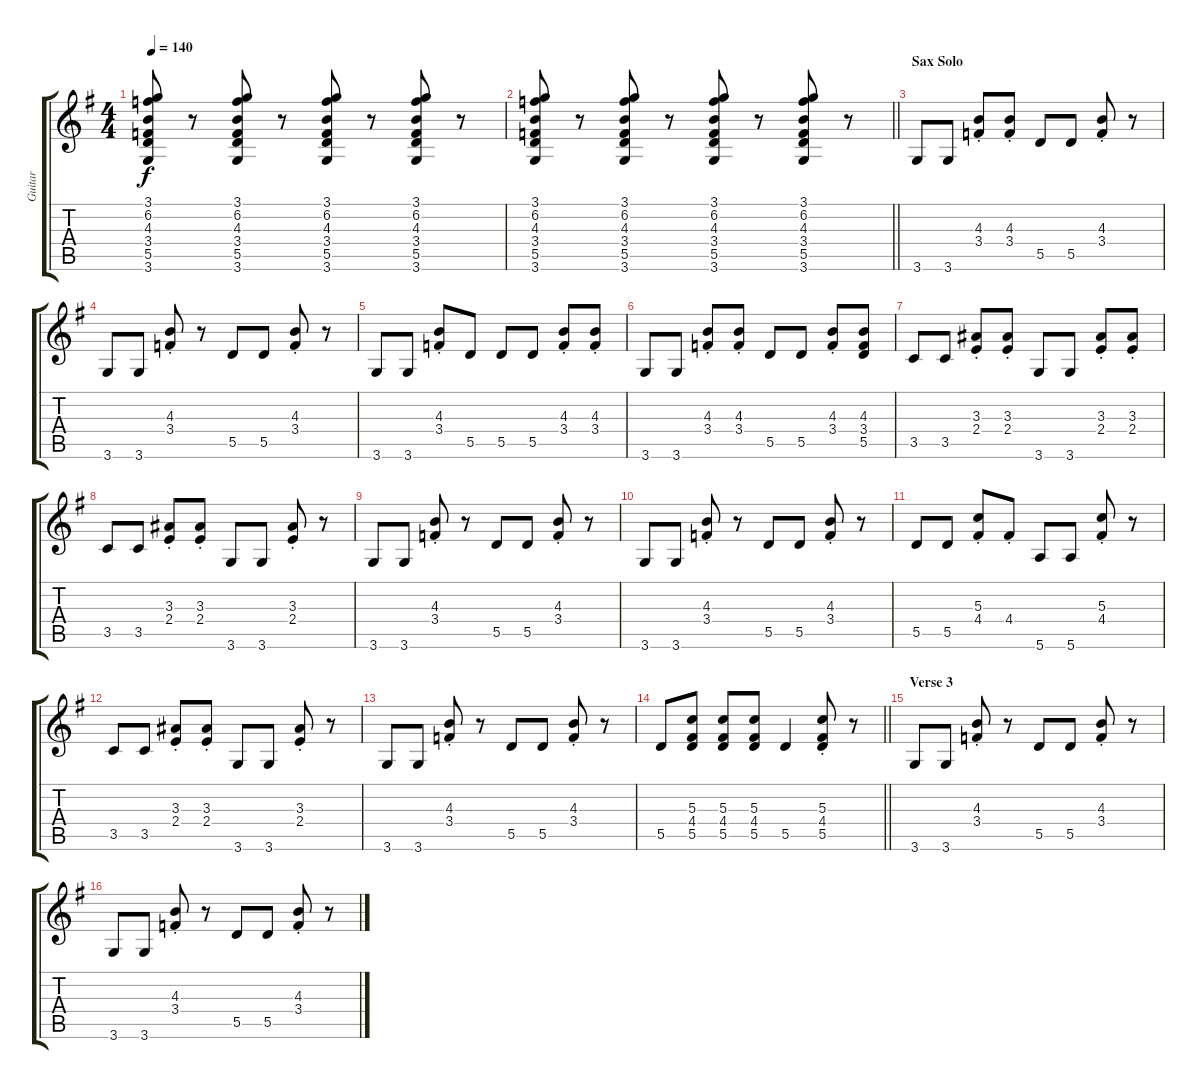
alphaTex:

\track ("Guitar" "Guitar") {instrument electricguitarclean}
\staff {score tabs}
\tuning (E4 B3 G3 D3 A2 E2) {hide}
\ts (4 4)
\tempo 140
\clef g2
\ks g
(3.1 6.2 4.3 3.4 5.5 3.6).8{dy f} r.8 (3.1 6.2 4.3 3.4 5.5 3.6).8 r.8 (3.1 6.2 4.3 3.4 5.5 3.6).8 r.8 (3.1 6.2 4.3 3.4 5.5 3.6).8 r.8 |
\barLineRight lightlight
(3.1 6.2 4.3 3.4 5.5 3.6).8 r.8 (3.1 6.2 4.3 3.4 5.5 3.6).8 r.8 (3.1 6.2 4.3 3.4 5.5 3.6).8 r.8 (3.1 6.2 4.3 3.4 5.5 3.6).8 r.8 |
\section ("" "Sax Solo")
3.6.8 3.6.8 (4.3{st} 3.4{st}).8 (4.3{st} 3.4{st}).8 5.5.8 5.5.8 (4.3{st} 3.4{st}).8 r.8 |
3.6.8 3.6.8 (4.3{st} 3.4{st}).8 r.8 5.5.8 5.5.8 (4.3{st} 3.4{st}).8 r.8 |
3.6.8 3.6.8 (4.3{st} 3.4{st}).8 5.5.8 5.5.8 5.5.8 (4.3{st} 3.4{st}).8 (4.3{st} 3.4{st}).8 |
3.6.8 3.6.8 (4.3{st} 3.4{st}).8 (4.3{st} 3.4{st}).8 5.5.8 5.5.8 (4.3{st} 3.4{st}).8 (4.3 3.4 5.5).8 |
3.5.8 3.5.8 (3.3{st} 2.4{st}).8 (3.3{st} 2.4{st}).8 3.6.8 3.6.8 (3.3{st} 2.4{st}).8 (3.3{st} 2.4{st}).8 |
3.5.8 3.5.8 (3.3{st} 2.4{st}).8 (3.3{st} 2.4{st}).8 3.6.8 3.6.8 (3.3{st} 2.4{st}).8 r.8 |
3.6.8 3.6.8 (4.3{st} 3.4{st}).8 r.8 5.5.8 5.5.8 (4.3{st} 3.4{st}).8 r.8 |
3.6.8 3.6.8 (4.3{st} 3.4{st}).8 r.8 5.5.8 5.5.8 (4.3{st} 3.4{st}).8 r.8 |
5.5.8 5.5.8 (5.3{st} 4.4{st}).8 4.4{st}.8 5.6.8 5.6.8 (5.3{st} 4.4{st}).8 r.8 |
3.5.8 3.5.8 (3.3{st} 2.4{st}).8 (3.3{st} 2.4{st}).8 3.6.8 3.6.8 (3.3{st} 2.4{st}).8 r.8 |
3.6.8 3.6.8 (4.3{st} 3.4{st}).8 r.8 5.5.8 5.5.8 (4.3{st} 3.4{st}).8 r.8 |
\barLineRight lightlight
5.5.8 (5.3 4.4 5.5).8 (5.3 4.4 5.5).8 (5.3 4.4 5.5).8 5.5.4 (5.3{st} 4.4{st} 5.5{st}).8 r.8 |
\section ("" "Verse 3")
3.6.8 3.6.8 (4.3{st} 3.4{st}).8 r.8 5.5.8 5.5.8 (4.3{st} 3.4{st}).8 r.8 |
3.6.8 3.6.8 (4.3{st} 3.4{st}).8 r.8 5.5.8 5.5.8 (4.3{st} 3.4{st}).8 r.8
